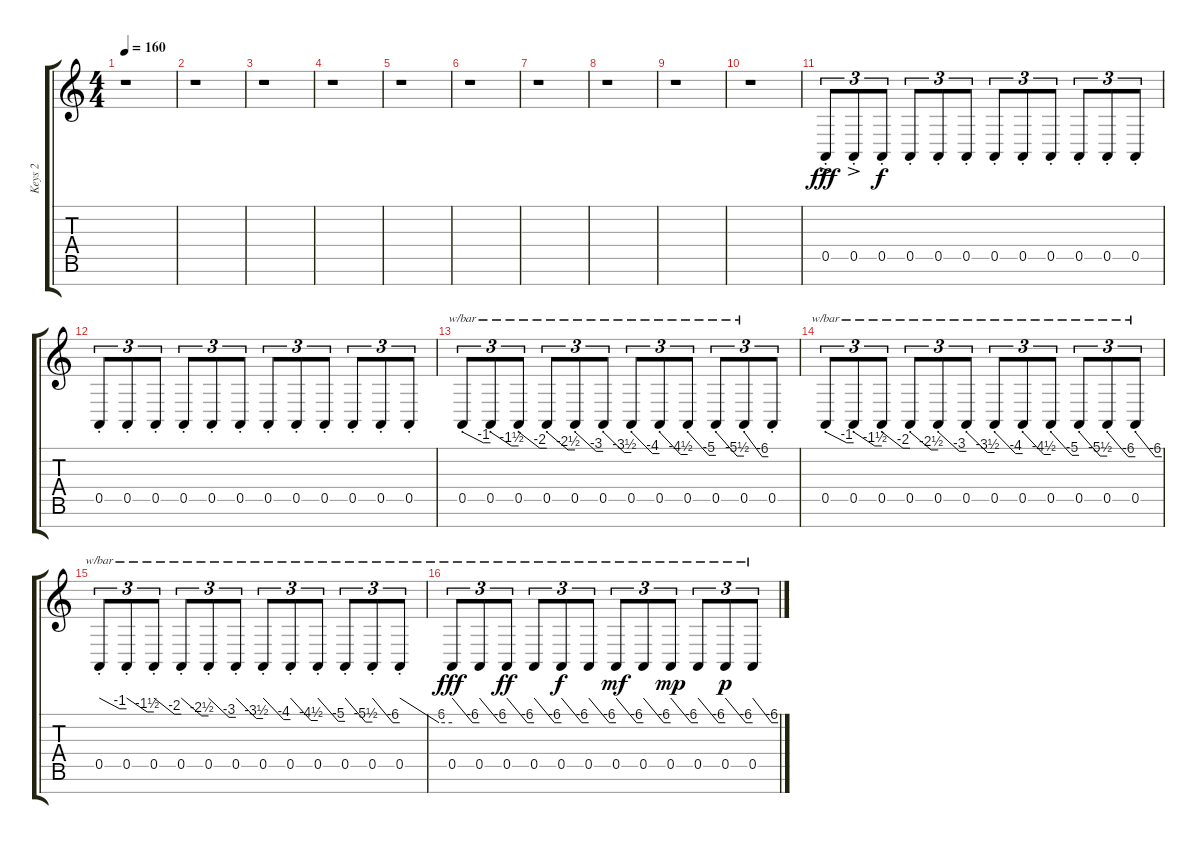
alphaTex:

\track ("Keys 2" "Keys 2") {instrument electricgrandpiano}
\staff {score tabs}
\tuning (E4 B3 G3 D3 A2 E2 B1) {hide}
\ts (4 4)
\tempo 160
\clef g2
\ks c
r.1{dy f} |
r.1 |
r.1 |
r.1 |
r.1 |
r.1 |
r.1 |
r.1 |
r.1 |
r.1 |
0.5{ac st}.8{tu (3 2) dy fff instrument lead2sawtooth} 0.5{ac st}.8{tu (3 2)} 0.5{st}.8{tu (3 2) dy f} 0.5{st}.8{tu (3 2)} 0.5{st}.8{tu (3 2)} 0.5{st}.8{tu (3 2)} 0.5{st}.8{tu (3 2)} 0.5{st}.8{tu (3 2)} 0.5{st}.8{tu (3 2)} 0.5{st}.8{tu (3 2)} 0.5{st}.8{tu (3 2)} 0.5{st}.8{tu (3 2)} |
0.5{st}.8{tu (3 2)} 0.5{st}.8{tu (3 2)} 0.5{st}.8{tu (3 2)} 0.5{st}.8{tu (3 2)} 0.5{st}.8{tu (3 2)} 0.5{st}.8{tu (3 2)} 0.5{st}.8{tu (3 2)} 0.5{st}.8{tu (3 2)} 0.5{st}.8{tu (3 2)} 0.5{st}.8{tu (3 2)} 0.5{st}.8{tu (3 2)} 0.5{st}.8{tu (3 2)} |
0.5{st}.8{tu (3 2) tbe (custom default 0 0 45 -4 60 -4)} 0.5{st}.8{tu (3 2) tbe (custom default 0 0 45 -6 60 -6)} 0.5{st}.8{tu (3 2) tbe (custom default 0 0 45 -8 60 -8)} 0.5{st}.8{tu (3 2) tbe (custom default 0 0 45 -10 60 -10)} 0.5{st}.8{tu (3 2) tbe (custom default 0 0 45 -12 60 -12)} 0.5{st}.8{tu (3 2) tbe (custom default 0 0 45 -14 60 -14)} 0.5{st}.8{tu (3 2) tbe (custom default 0 0 45 -16 60 -16)} 0.5{st}.8{tu (3 2) tbe (custom default 0 0 45 -18 60 -18)} 0.5{st}.8{tu (3 2) tbe (custom default 0 0 45 -20 60 -20)} 0.5{st}.8{tu (3 2) tbe (custom default 0 0 45 -22 60 -22)} 0.5{st}.8{tu (3 2) tbe (custom default 0 0 45 -24 60 -24)} 0.5{st}.8{tu (3 2)} |
0.5{st}.8{tu (3 2) tbe (custom default 0 0 45 -4 60 -4)} 0.5{st}.8{tu (3 2) tbe (custom default 0 0 45 -6 60 -6)} 0.5{st}.8{tu (3 2) tbe (custom default 0 0 45 -8 60 -8)} 0.5{st}.8{tu (3 2) tbe (custom default 0 0 45 -10 60 -10)} 0.5{st}.8{tu (3 2) tbe (custom default 0 0 45 -12 60 -12)} 0.5{st}.8{tu (3 2) tbe (custom default 0 0 45 -14 60 -14)} 0.5{st}.8{tu (3 2) tbe (custom default 0 0 45 -16 60 -16)} 0.5{st}.8{tu (3 2) tbe (custom default 0 0 45 -18 60 -18)} 0.5{st}.8{tu (3 2) tbe (custom default 0 0 45 -20 60 -20)} 0.5{st}.8{tu (3 2) tbe (custom default 0 0 45 -22 60 -22)} 0.5{st}.8{tu (3 2) tbe (custom default 0 0 45 -24 60 -24)} 0.5{st}.8{tu (3 2) tbe (custom default 0 0 45 -24 60 -24)} |
0.5{st}.8{tu (3 2) tbe (custom default 0 0 45 -4 60 -4)} 0.5{st}.8{tu (3 2) tbe (custom default 0 0 45 -6 60 -6)} 0.5{st}.8{tu (3 2) tbe (custom default 0 0 45 -8 60 -8)} 0.5{st}.8{tu (3 2) tbe (custom default 0 0 45 -10 60 -10)} 0.5{st}.8{tu (3 2) tbe (custom default 0 0 45 -12 60 -12)} 0.5{st}.8{tu (3 2) tbe (custom default 0 0 45 -14 60 -14)} 0.5{st}.8{tu (3 2) tbe (custom default 0 0 45 -16 60 -16)} 0.5{st}.8{tu (3 2) tbe (custom default 0 0 45 -18 60 -18)} 0.5{st}.8{tu (3 2) tbe (custom default 0 0 45 -20 60 -20)} 0.5{st}.8{tu (3 2) tbe (custom default 0 0 45 -22 60 -22)} 0.5{st}.8{tu (3 2) tbe (custom default 0 0 45 -24 60 -24)} 0.5{st}.8{tu (3 2) tbe (custom default 0 0 45 -24 60 -24)} |
0.5.8{tu (3 2) tbe (custom default 0 0 45 -24 60 -24) dy fff} 0.5.8{tu (3 2) tbe (custom default 0 0 45 -24 60 -24)} 0.5.8{tu (3 2) tbe (custom default 0 0 45 -24 60 -24) dy ff} 0.5.8{tu (3 2) tbe (custom default 0 0 45 -24 60 -24)} 0.5.8{tu (3 2) tbe (custom default 0 0 45 -24 60 -24) dy f} 0.5.8{tu (3 2) tbe (custom default 0 0 45 -24 60 -24)} 0.5.8{tu (3 2) tbe (custom default 0 0 45 -24 60 -24) dy mf} 0.5.8{tu (3 2) tbe (custom default 0 0 45 -24 60 -24)} 0.5.8{tu (3 2) tbe (custom default 0 0 45 -24 60 -24) dy mp} 0.5.8{tu (3 2) tbe (custom default 0 0 45 -24 60 -24)} 0.5.8{tu (3 2) tbe (custom default 0 0 45 -24 60 -24) dy p} 0.5.8{tu (3 2) tbe (custom default 0 0 45 -24 60 -24)}
